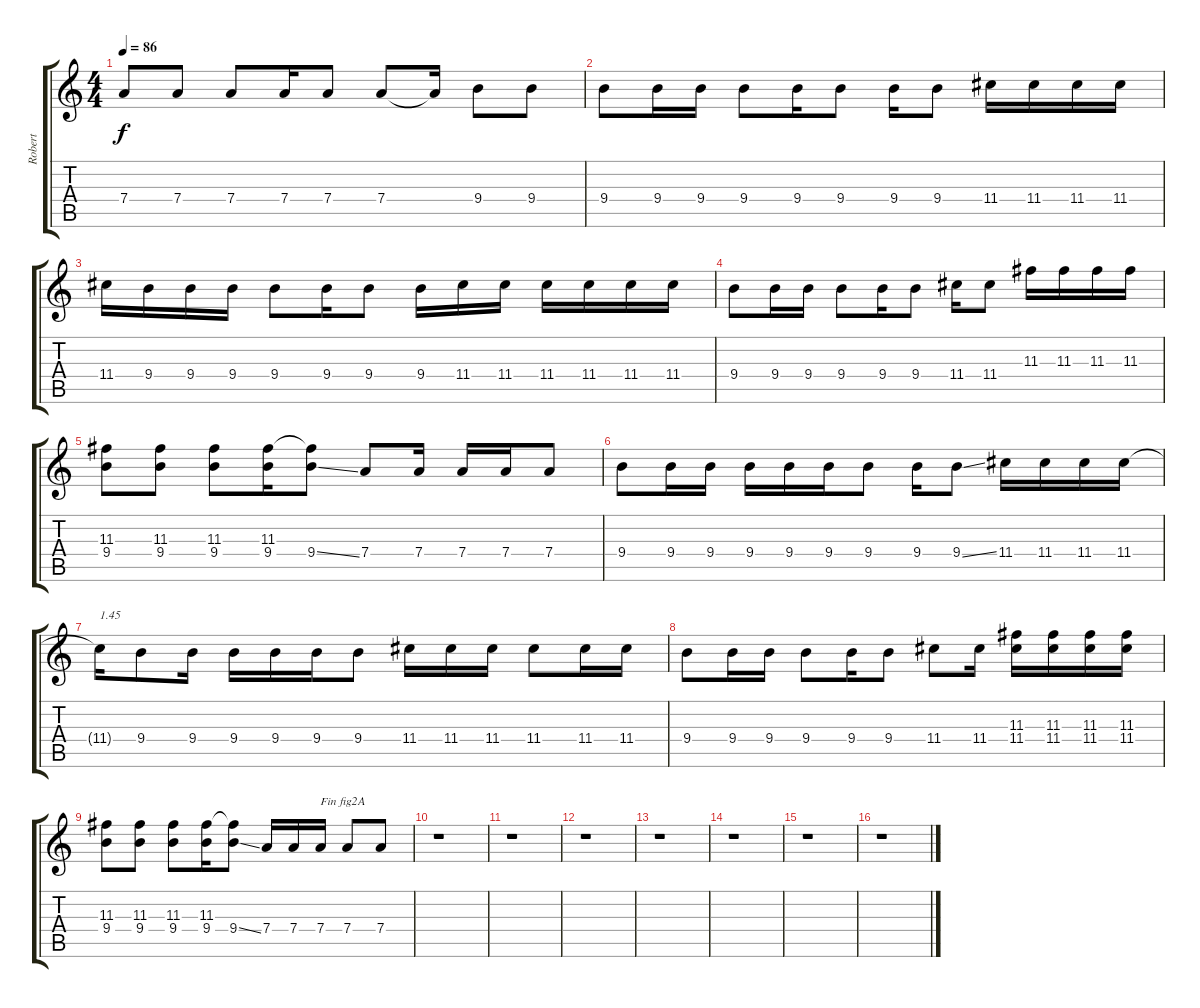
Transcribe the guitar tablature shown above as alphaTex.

\track ("Robert" "Robert") {mute instrument electricguitarclean}
\staff {score tabs}
\tuning (E4 B3 G3 D3 A2 E2) {hide}
\ts (4 4)
\tempo 86
\clef g2
\ks c
7.4.8{dy f} 7.4.8 7.4.8 7.4.16 7.4.8 7.4.8 7.4{t}.16 9.4.8 9.4.8 |
9.4.8 9.4.16 9.4.16 9.4.8 9.4.16 9.4.8 9.4.16 9.4.8 11.4.16 11.4.16 11.4.16 11.4.16 |
11.4.16 9.4.16 9.4.16 9.4.16 9.4.8 9.4.16 9.4.8 9.4.16 11.4.16 11.4.16 11.4.16 11.4.16 11.4.16 11.4.16 |
9.4.8 9.4.16 9.4.16 9.4.8 9.4.16 9.4.8 11.4.16 11.4.8 11.3.16 11.3.16 11.3.16 11.3.16 |
(11.3 9.4).8 (11.3 9.4).8 (11.3 9.4).8 (11.3 9.4).16 (11.3{t} 9.4{ss}).8 7.4.8 7.4.16 7.4.16 7.4.16 7.4.8 |
9.4.8 9.4.16 9.4.16 9.4.16 9.4.16 9.4.16 9.4.8 9.4.16 9.4{ss}.8 11.4.16 11.4.16 11.4.16 11.4.16 |
11.4{t}.16{txt "1.45"} 9.4.8 9.4.16 9.4.16 9.4.16 9.4.16 9.4.8 11.4.16 11.4.16 11.4.16 11.4.8 11.4.16 11.4.16 |
9.4.8 9.4.16 9.4.16 9.4.8 9.4.16 9.4.8 11.4.8 11.4.16 (11.3 11.4).16 (11.3 11.4).16 (11.3 11.4).16 (11.3 11.4).16 |
(11.3 9.4).8 (11.3 9.4).8 (11.3 9.4).8 (11.3 9.4).16 (11.3{t} 9.4{ss}).8 7.4.16 7.4.16 7.4.16{txt "Fin fig2A"} 7.4.8 7.4.8 |
r.1 |
r.1 |
r.1 |
r.1 |
r.1 |
r.1 |
r.1
